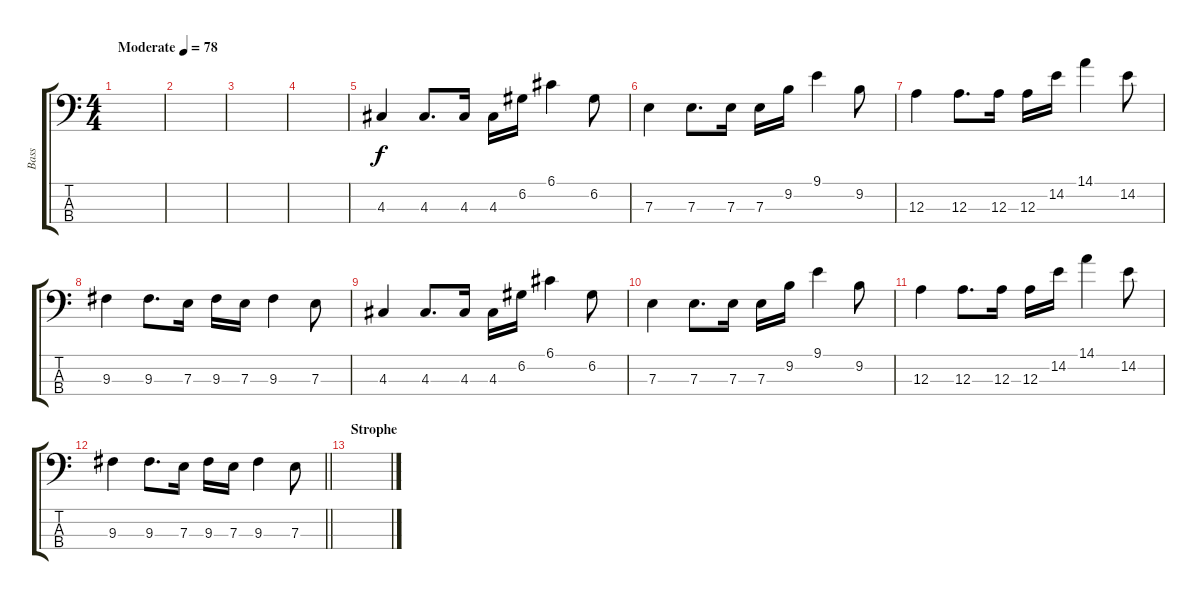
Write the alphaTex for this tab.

\track ("Bass" "Bass") {instrument electricbassfinger}
\staff {score tabs}
\tuning (G2 D2 A1 E1) {hide}
\ts (4 4)
\tempo (78 "Moderate")
\clef f4
\ks c
|
|
|
|
4.3.4 4.3.8{d} 4.3.16 4.3.16 6.2.16 6.1.4 6.2.8 |
7.3.4 7.3.8{d} 7.3.16 7.3.16 9.2.16 9.1.4 9.2.8 |
12.3.4 12.3.8{d} 12.3.16 12.3.16 14.2.16 14.1.4 14.2.8 |
9.3.4 9.3.8{d} 7.3.16 9.3.16 7.3.16 9.3.4 7.3.8 |
4.3.4 4.3.8{d} 4.3.16 4.3.16 6.2.16 6.1.4 6.2.8 |
7.3.4 7.3.8{d} 7.3.16 7.3.16 9.2.16 9.1.4 9.2.8 |
12.3.4 12.3.8{d} 12.3.16 12.3.16 14.2.16 14.1.4 14.2.8 |
\barLineRight lightlight
9.3.4 9.3.8{d} 7.3.16 9.3.16 7.3.16 9.3.4 7.3.8 |
\section ("" "Strophe")
